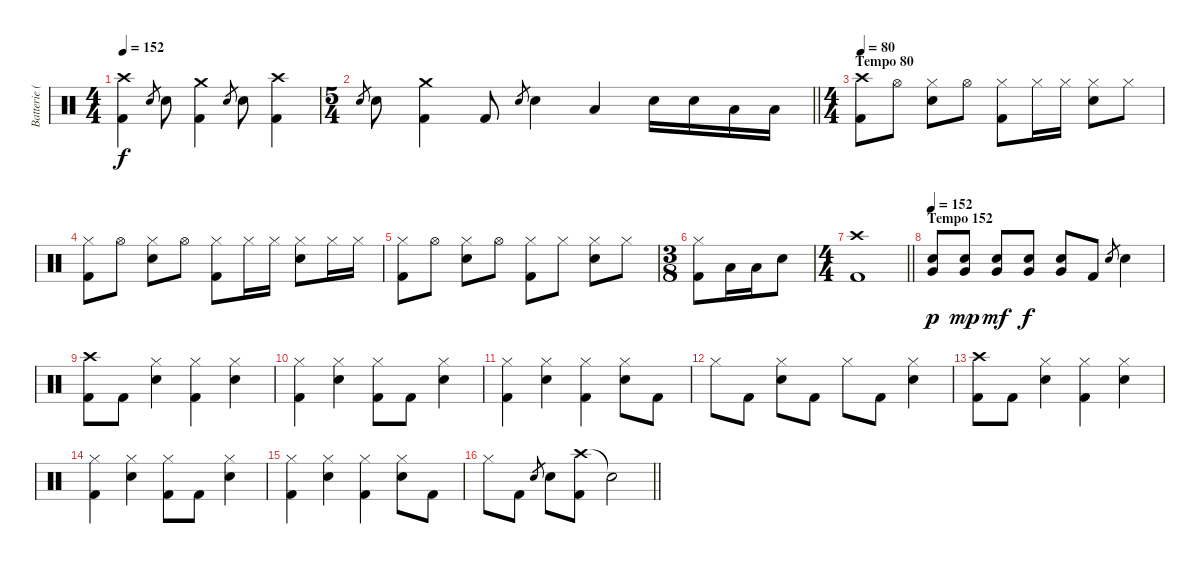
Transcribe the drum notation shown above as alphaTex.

\track ("Batterie (Matt)" "Batterie (") {instrument percussion}
\staff {score}
\articulation defaults
\ts (4 4)
\tempo 152
\clef neutral
\ks c
("Crash high (hit)" "Kick (hit) 2").4{dy f} "Snare (hit) 2".8{gr} "Snare (hit) 2".8 ("Crash medium (hit)" "Kick (hit) 2").4 "Snare (hit) 2".8{gr} "Snare (hit) 2".8 ("Crash high (hit)" "Kick (hit) 2").4 |
\ts (5 4)
\barLineRight lightlight "Snare (hit) 2".8{gr} "Snare (hit) 2".8
("Crash medium (hit)" "Kick (hit) 2").4 "Kick (hit) 2".8 "Snare (hit) 2".8{gr} "Snare (hit) 2".4 "Low Tom (hit)".4 "Snare (hit) 2".16 "Snare (hit) 2".16 "Low Tom (hit)".16 "Low Tom (hit)".16 |
\ts (4 4)
\section ("" "Tempo 80")
\tempo 80
("Crash high (hit)" "Kick (hit) 2").8 "Hi-Hat (open)".8 ("Hi-Hat (closed)" "Snare (hit) 2").8 "Hi-Hat (open)".8 ("Hi-Hat (closed)" "Kick (hit) 2").8 "Hi-Hat (closed)".16 "Hi-Hat (closed)".16 ("Hi-Hat (closed)" "Snare (hit) 2").8 "Hi-Hat (closed)".8 |
("Hi-Hat (closed)" "Kick (hit) 2").8 "Hi-Hat (open)".8 ("Hi-Hat (closed)" "Snare (hit) 2").8 "Hi-Hat (open)".8 ("Hi-Hat (closed)" "Kick (hit) 2").8 "Hi-Hat (closed)".16 "Hi-Hat (closed)".16 ("Hi-Hat (closed)" "Snare (hit) 2").8 "Hi-Hat (closed)".16 "Hi-Hat (closed)".16 |
("Hi-Hat (closed)" "Kick (hit) 2").8 "Hi-Hat (open)".8 ("Hi-Hat (closed)" "Snare (hit) 2").8 "Hi-Hat (open)".8 ("Hi-Hat (closed)" "Kick (hit) 2").8 "Hi-Hat (closed)".8 ("Hi-Hat (closed)" "Snare (hit) 2").8 "Hi-Hat (closed)".8 |
\ts (3 8)
("Hi-Hat (closed)" "Kick (hit) 2").8 "Low Tom (hit)".16 "Low Tom (hit)".16 "Snare (hit) 2".8 |
\ts (4 4)
\barLineRight lightlight
("Crash high (hit)" "Kick (hit) 2").1 |
\section ("" "Tempo 152")
\tempo 152
("Very Low Tom (hit)" "Snare (hit) 2").8{dy p} ("Very Low Tom (hit)" "Snare (hit) 2").8{dy mp} ("Very Low Tom (hit)" "Snare (hit) 2").8{dy mf} ("Very Low Tom (hit)" "Snare (hit) 2").8{dy f} ("Very Low Tom (hit)" "Snare (hit) 2").8 "Kick (hit) 2".8 "Snare (hit) 2".8{gr} "Snare (hit) 2".4 |
("Crash high (hit)" "Kick (hit) 2").8 "Kick (hit) 2".8 ("Hi-Hat (closed)" "Snare (hit) 2").4 ("Hi-Hat (closed)" "Kick (hit) 2").4 ("Hi-Hat (closed)" "Snare (hit) 2").4 |
("Hi-Hat (closed)" "Kick (hit) 2").4 ("Hi-Hat (closed)" "Snare (hit) 2").4 ("Hi-Hat (closed)" "Kick (hit) 2").8 "Kick (hit) 2".8 ("Hi-Hat (closed)" "Snare (hit) 2").4 |
("Hi-Hat (closed)" "Kick (hit) 2").4 ("Hi-Hat (closed)" "Snare (hit) 2").4 ("Hi-Hat (closed)" "Kick (hit) 2").4 ("Hi-Hat (closed)" "Snare (hit) 2").8 "Kick (hit) 2".8 |
"Hi-Hat (closed)".8 "Kick (hit) 2".8 ("Hi-Hat (closed)" "Snare (hit) 2").8 "Kick (hit) 2".8 "Hi-Hat (closed)".8 "Kick (hit) 2".8 ("Hi-Hat (closed)" "Snare (hit) 2").4 |
("Crash high (hit)" "Kick (hit) 2").8 "Kick (hit) 2".8 ("Hi-Hat (closed)" "Snare (hit) 2").4 ("Hi-Hat (closed)" "Kick (hit) 2").4 ("Hi-Hat (closed)" "Snare (hit) 2").4 |
("Hi-Hat (closed)" "Kick (hit) 2").4 ("Hi-Hat (closed)" "Snare (hit) 2").4 ("Hi-Hat (closed)" "Kick (hit) 2").8 "Kick (hit) 2".8 ("Hi-Hat (closed)" "Snare (hit) 2").4 |
("Hi-Hat (closed)" "Kick (hit) 2").4 ("Hi-Hat (closed)" "Snare (hit) 2").4 ("Hi-Hat (closed)" "Kick (hit) 2").4 ("Hi-Hat (closed)" "Snare (hit) 2").8 "Kick (hit) 2".8 |
\barLineRight lightlight "Hi-Hat (closed)".8 "Kick (hit) 2".8 "Snare (hit) 2".8{gr} "Snare (hit) 2".8
("Crash high (hit)" "Kick (hit) 2").8 "Snare (hit)"{t}.2
